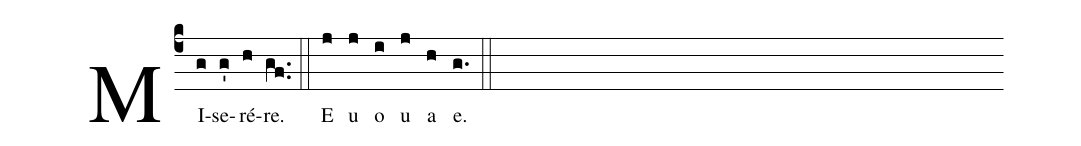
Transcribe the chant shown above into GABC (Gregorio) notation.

%%
(c4) MI(g)se(g')r<v>\'{e}</v>(h)re.(gf..) (::) E(j) u(j) o(i) u(j) a(h) e.(g.) (::)
